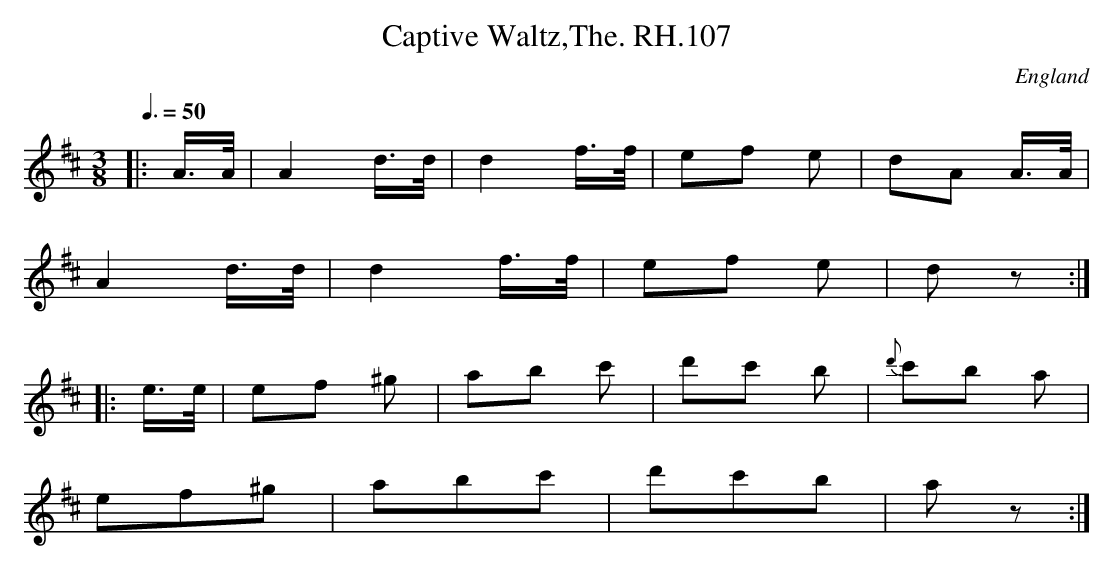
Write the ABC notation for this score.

X:1
T:Captive Waltz,The. RH.107
O:England
M:3/8
L:1/16
Q:3/8=50
K:D major
|:A>A|A4 d>d|d4 f>f|e2f2 e2|d2A2 A>A|!
A4 d>d|d4 f>f|e2f2 e2|d2z2:|!
|:e>e|e2f2 ^g2|a2b2 c'2|d'2c'2 b2|{d'}c'2b2 a2|!
e2f2^g2|a2b2c'2|d'2c'2b2|a2z2:|
